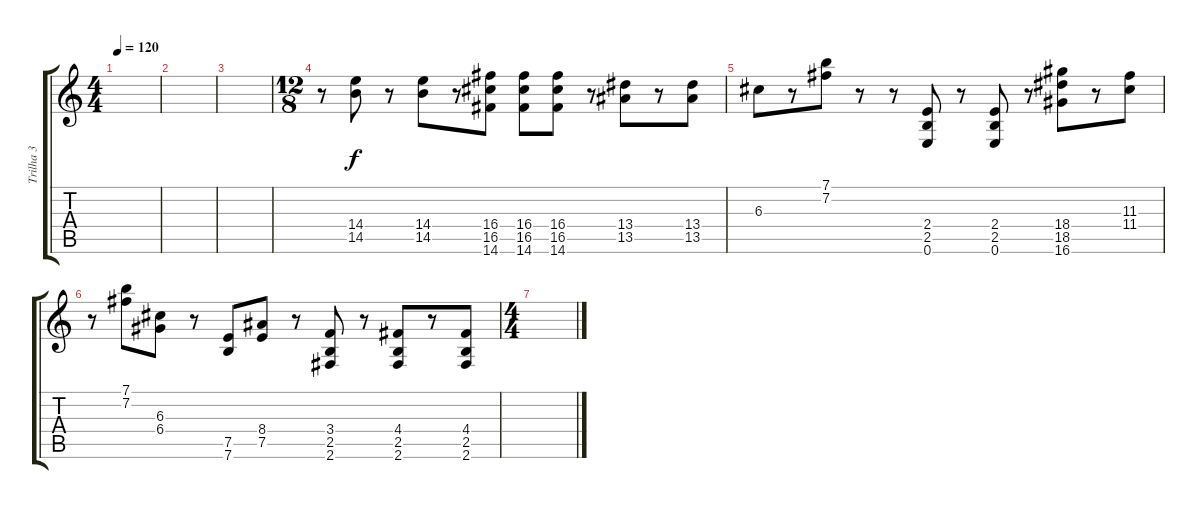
\track ("Trilha 3" "Trilha 3") {instrument distortionguitar}
\staff {score tabs}
\tuning (E4 B3 G3 D3 A2 E2) {hide}
\ts (4 4)
\tempo 120
\clef g2
\ks c
|
|
|
\ts (12 8)
r.8 (14.4 14.5).8 r.8 (14.4 14.5).8 r.8 (16.4 16.5 14.6).8 (16.4 16.5 14.6).8 (16.4 16.5 14.6).8 r.8 (13.4 13.5).8 r.8 (13.4 13.5).8 |
6.3.8 r.8 (7.1 7.2).8 r.8 r.8 (2.4 2.5 0.6).8 r.8 (2.4 2.5 0.6).8 r.8 (18.4 18.5 16.6).8 r.8 (11.3 11.4).8 |
r.8 (7.1 7.2).8 (6.3 6.4).8 r.8 (7.5 7.6).8 (8.4 7.5).8 r.8 (3.4 2.5 2.6).8 r.8 (4.4 2.5 2.6).8 r.8 (4.4 2.5 2.6).8 |
\ts (4 4)
